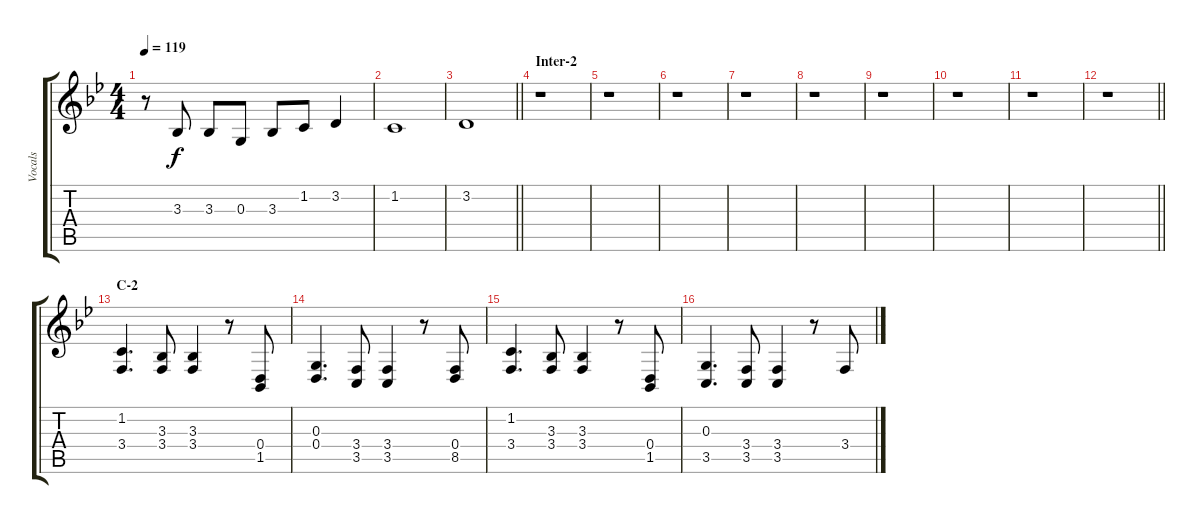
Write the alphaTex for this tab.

\track ("Vocals" "Vocals") {instrument altosax}
\staff {score tabs}
\tuning (E4 B3 G3 D3 A2 E2) {hide}
\ts (4 4)
\tempo 119
\clef g2
\ks bb
r.8{dy f} 3.3.8 3.3.8 0.3.8 3.3.8 1.2.8 3.2.4 |
1.2.1 |
\barLineRight lightlight
3.2.1 |
\section ("" "Inter-2")
r.1 |
r.1 |
r.1 |
r.1 |
r.1 |
r.1 |
r.1 |
r.1 |
\barLineRight lightlight
r.1 |
\section ("" "C-2")
(1.2 3.4).4{d} (3.3 3.4).8 (3.3 3.4).4 r.8 (0.4 1.5).8 |
(0.3 0.4).4{d} (3.4 3.5).8 (3.4 3.5).4 r.8 (0.4 8.5).8 |
(1.2 3.4).4{d} (3.3 3.4).8 (3.3 3.4).4 r.8 (0.4 1.5).8 |
(0.3 3.5).4{d} (3.4 3.5).8 (3.4 3.5).4 r.8 3.4.8
